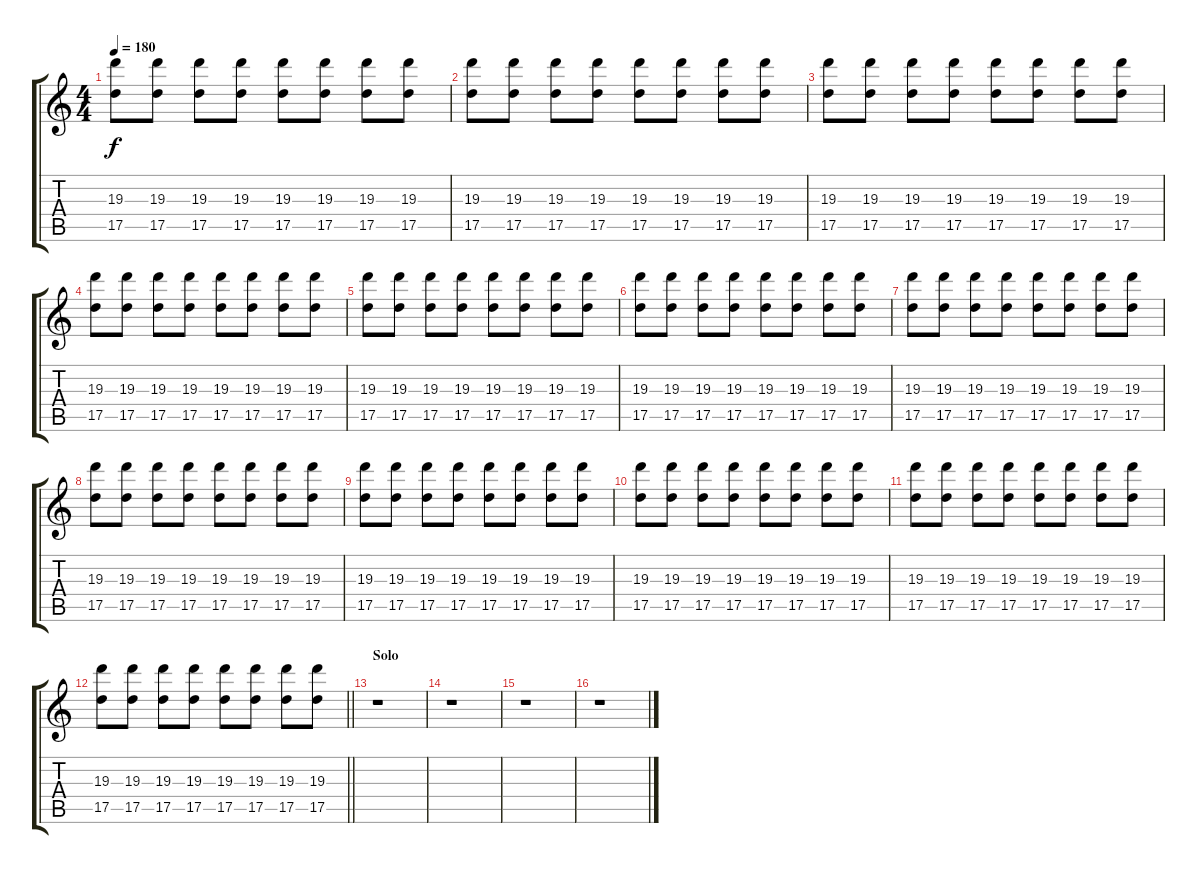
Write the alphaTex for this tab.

\track "" {instrument overdrivenguitar}
\staff {score tabs}
\tuning (E4 B3 G3 D3 A2 E2) {hide}
\ts (4 4)
\tempo 180
\clef g2
\ks c
(19.3 17.5).8{dy f} (19.3 17.5).8 (19.3 17.5).8 (19.3 17.5).8 (19.3 17.5).8 (19.3 17.5).8 (19.3 17.5).8 (19.3 17.5).8 |
(19.3 17.5).8 (19.3 17.5).8 (19.3 17.5).8 (19.3 17.5).8 (19.3 17.5).8 (19.3 17.5).8 (19.3 17.5).8 (19.3 17.5).8 |
(19.3 17.5).8 (19.3 17.5).8 (19.3 17.5).8 (19.3 17.5).8 (19.3 17.5).8 (19.3 17.5).8 (19.3 17.5).8 (19.3 17.5).8 |
(19.3 17.5).8 (19.3 17.5).8 (19.3 17.5).8 (19.3 17.5).8 (19.3 17.5).8 (19.3 17.5).8 (19.3 17.5).8 (19.3 17.5).8 |
(19.3 17.5).8 (19.3 17.5).8 (19.3 17.5).8 (19.3 17.5).8 (19.3 17.5).8 (19.3 17.5).8 (19.3 17.5).8 (19.3 17.5).8 |
(19.3 17.5).8 (19.3 17.5).8 (19.3 17.5).8 (19.3 17.5).8 (19.3 17.5).8 (19.3 17.5).8 (19.3 17.5).8 (19.3 17.5).8 |
(19.3 17.5).8 (19.3 17.5).8 (19.3 17.5).8 (19.3 17.5).8 (19.3 17.5).8 (19.3 17.5).8 (19.3 17.5).8 (19.3 17.5).8 |
(19.3 17.5).8 (19.3 17.5).8 (19.3 17.5).8 (19.3 17.5).8 (19.3 17.5).8 (19.3 17.5).8 (19.3 17.5).8 (19.3 17.5).8 |
(19.3 17.5).8 (19.3 17.5).8 (19.3 17.5).8 (19.3 17.5).8 (19.3 17.5).8 (19.3 17.5).8 (19.3 17.5).8 (19.3 17.5).8 |
(19.3 17.5).8 (19.3 17.5).8 (19.3 17.5).8 (19.3 17.5).8 (19.3 17.5).8 (19.3 17.5).8 (19.3 17.5).8 (19.3 17.5).8 |
(19.3 17.5).8 (19.3 17.5).8 (19.3 17.5).8 (19.3 17.5).8 (19.3 17.5).8 (19.3 17.5).8 (19.3 17.5).8 (19.3 17.5).8 |
\barLineRight lightlight
(19.3 17.5).8 (19.3 17.5).8 (19.3 17.5).8 (19.3 17.5).8 (19.3 17.5).8 (19.3 17.5).8 (19.3 17.5).8 (19.3 17.5).8 |
\section ("" "Solo")
r.1 |
r.1 |
r.1 |
r.1
